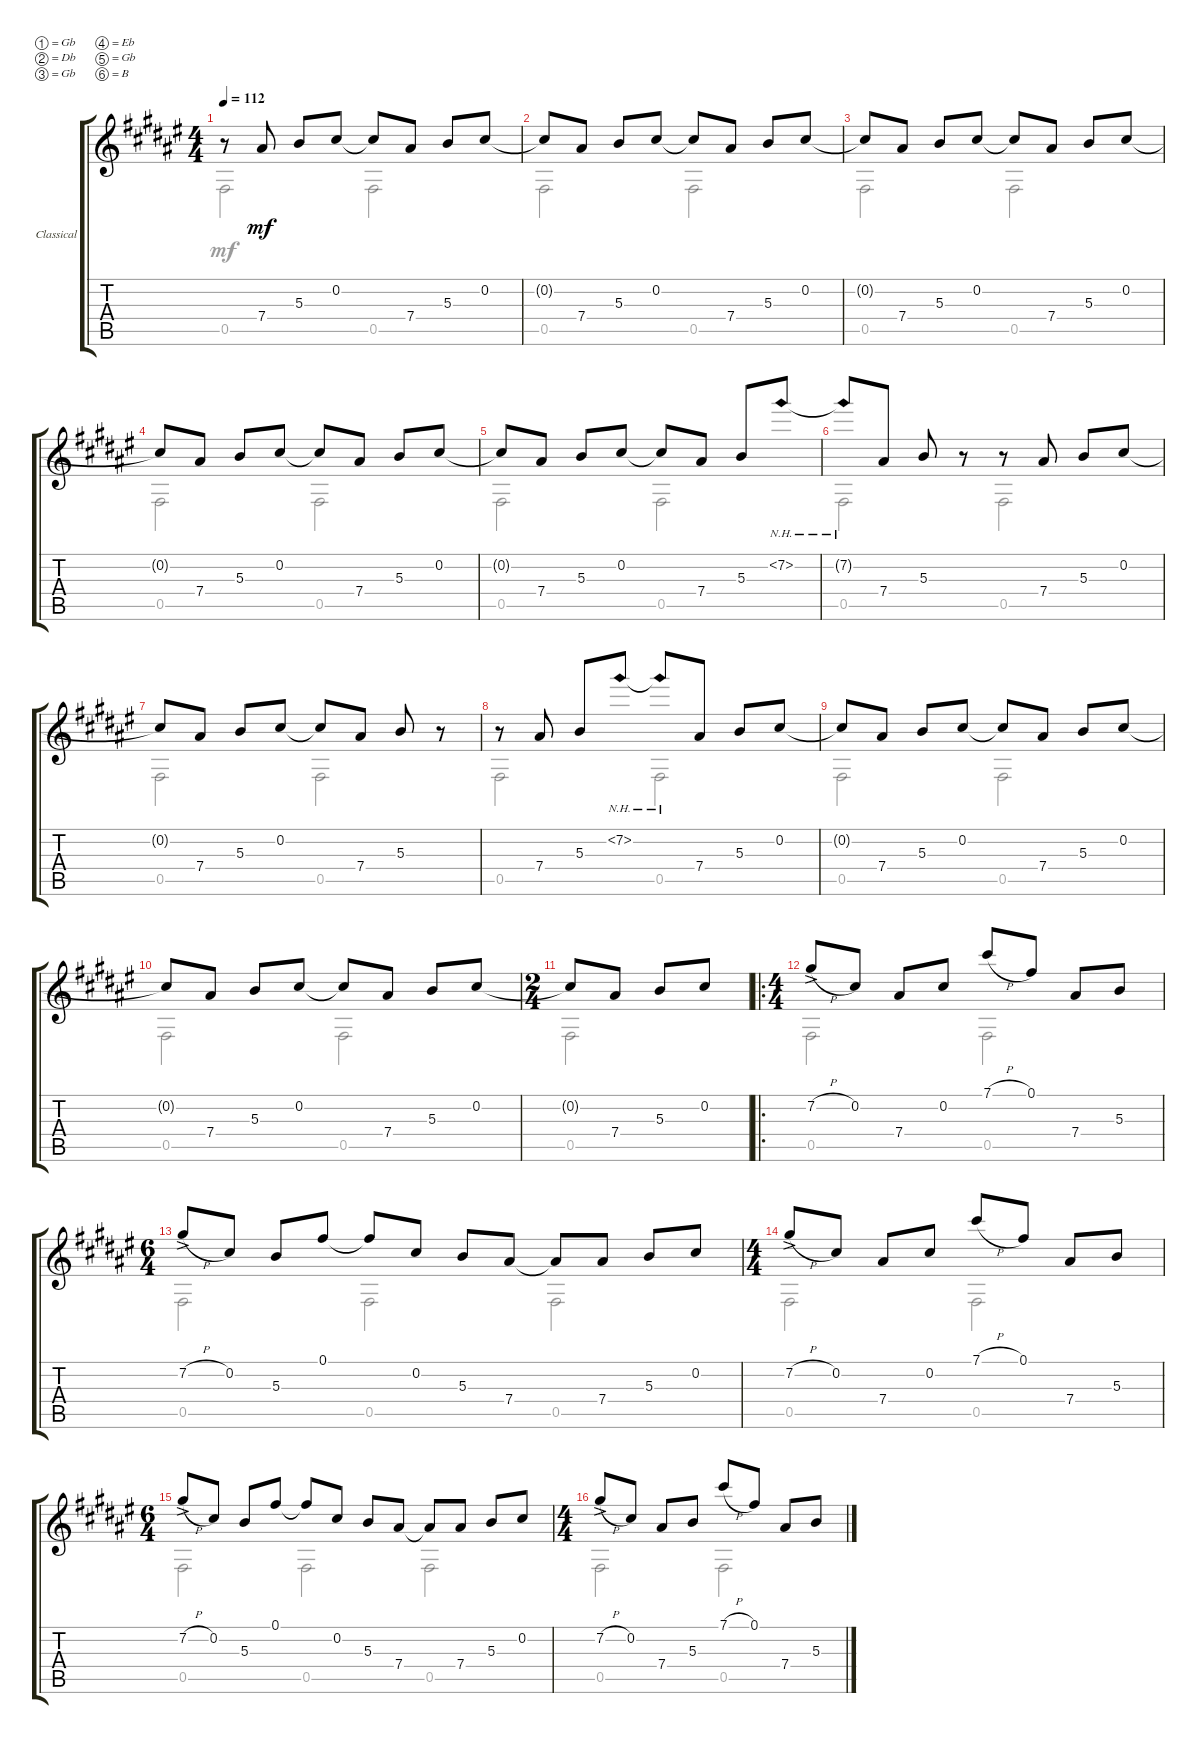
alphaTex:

\defaultSystemsLayout 4
\bracketExtendMode groupsimilarinstruments
\firstSystemTrackNameOrientation horizontal
\otherSystemsTrackNameOrientation horizontal
\track ("Classical Guitar" "Classical ") {instrument acousticguitarsteel}
\staff {score tabs}
\tuning (Gb4 Db4 Gb3 Eb3 Gb2 B1)
\voice
\ts (4 4)
\ac
\tempo 112
\clef g2
\ks f#
r.8{dy mf instrument acousticguitarsteel} 7.4.8 5.3.8 0.2.8 0.2{t}.8 7.4.8 5.3.8 0.2.8 |
0.2{t}.8 7.4.8 5.3.8 0.2.8 0.2{t}.8 7.4.8 5.3.8 0.2.8 |
0.2{t}.8 7.4.8 5.3.8 0.2.8 0.2{t}.8 7.4.8 5.3.8 0.2.8 |
0.2{t}.8 7.4.8 5.3.8 0.2.8 0.2{t}.8 7.4.8 5.3.8 0.2.8 |
0.2{t}.8 7.4.8 5.3.8 0.2.8 0.2{t}.8 7.4.8 5.3.8 7.2{nh}.8 |
7.2{nh t}.8 7.4.8 5.3.8 r.8 r.8 7.4.8 5.3.8 0.2.8 |
0.2{t}.8 7.4.8 5.3.8 0.2.8 0.2{t}.8 7.4.8 5.3.8 r.8 |
r.8 7.4.8 5.3.8 7.2{nh}.8 7.2{nh t}.8 7.4.8 5.3.8 0.2.8 |
0.2{t}.8 7.4.8 5.3.8 0.2.8 0.2{t}.8 7.4.8 5.3.8 0.2.8 |
0.2{t}.8 7.4.8 5.3.8 0.2.8 0.2{t}.8 7.4.8 5.3.8 0.2.8 |
\ts (2 4)
0.2{t}.8 7.4.8 5.3.8 0.2.8 |
\ro
\ts (4 4)
7.2{h ac}.8 0.2.8 7.4.8 0.2.8 7.1{h}.8 0.1.8 7.4.8 5.3.8 |
\ts (6 4)
7.2{h ac}.8 0.2.8 5.3.8 0.1.8 0.1{t}.8 0.2.8 5.3.8 7.4.8 7.4{t}.8 7.4.8 5.3.8 0.2.8 |
\ts (4 4)
7.2{h ac}.8 0.2.8 7.4.8 0.2.8 7.1{h}.8 0.1.8 7.4.8 5.3.8 |
\ts (6 4)
7.2{h ac}.8 0.2.8 5.3.8 0.1.8 0.1{t}.8 0.2.8 5.3.8 7.4.8 7.4{t}.8 7.4.8 5.3.8 0.2.8 |
\ts (4 4)
7.2{h ac}.8 0.2.8 7.4.8 5.3.8 7.1{h}.8 0.1.8 7.4.8 5.3.8
\voice
\clef g2
\ottava regular
\simile none
\ks f#
0.5.2{dy mf} 0.5.2 |
0.5.2 0.5.2 |
0.5.2 0.5.2 |
0.5.2 0.5.2 |
0.5.2 0.5.2 |
0.5.2 0.5.2 |
0.5.2 0.5.2 |
0.5.2 0.5.2 |
0.5.2 0.5.2 |
0.5.2 0.5.2 |
0.5.2 |
0.5.2 0.5.2 |
0.5.2 0.5.2 0.5.2 |
0.5.2 0.5.2 |
0.5.2 0.5.2 0.5.2 |
0.5.2 0.5.2
